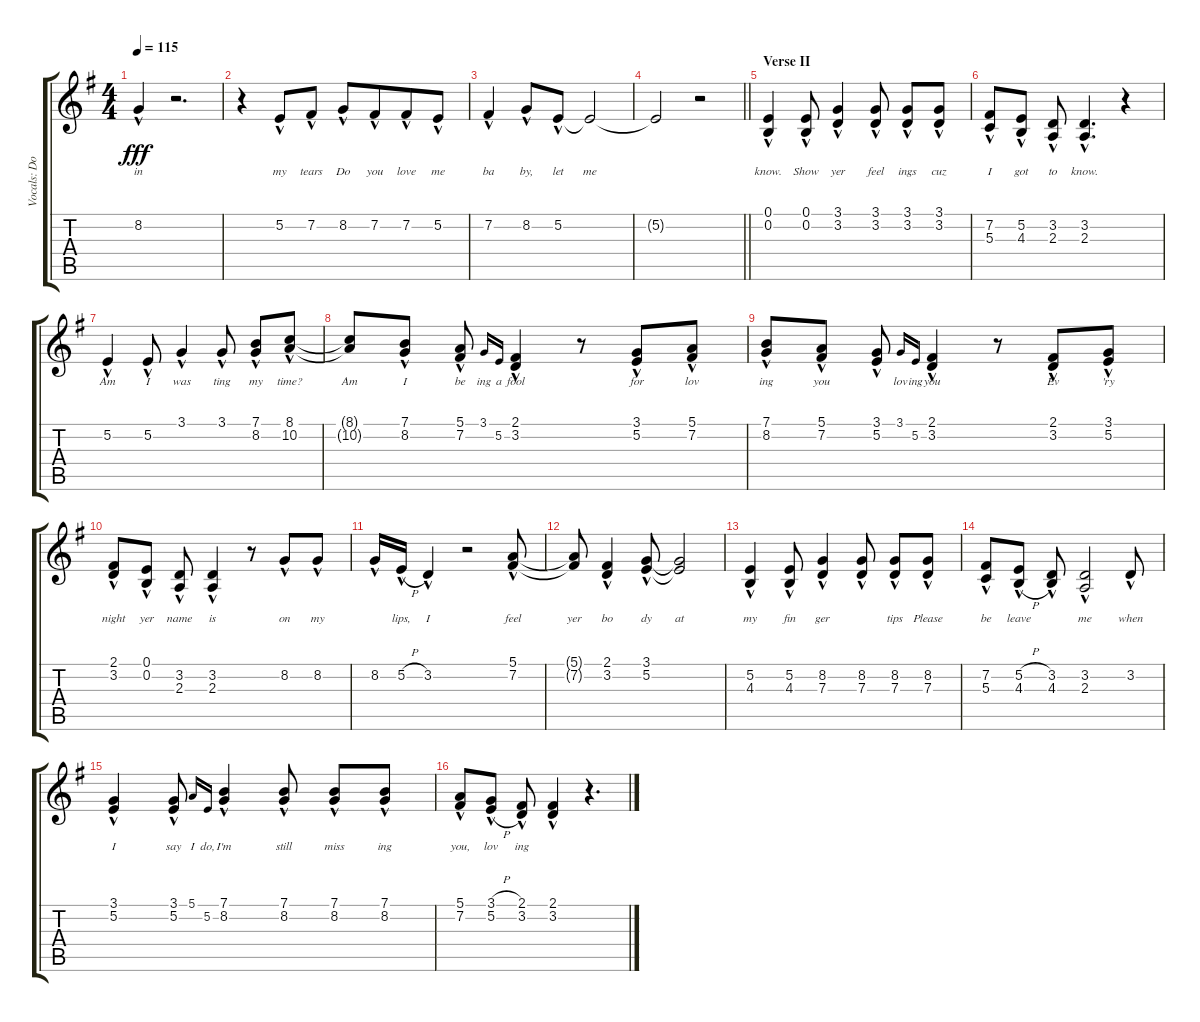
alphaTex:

\track ("Vocals: Don" "Vocals: Do") {instrument lead2sawtooth}
\staff {score tabs}
\tuning (E4 B3 G3 D3 A2 E2) {hide}
\ts (4 4)
\tempo 115
\clef g2
\ks g
8.2{hac}.4{lyrics (0 "in") lyrics (1 "") lyrics (2 "") lyrics (3 "") lyrics (4 "") dy fff} r.2{d} |
r.4 5.2{hac}.8{lyrics (0 "my") lyrics (1 "") lyrics (2 "") lyrics (3 "") lyrics (4 "")} 7.2{hac}.8{lyrics (0 "tears") lyrics (1 "") lyrics (2 "") lyrics (3 "") lyrics (4 "")} 8.2{hac}.8{lyrics (0 "Do") lyrics (1 "") lyrics (2 "") lyrics (3 "") lyrics (4 "")} 7.2{hac}.8{lyrics (0 "you") lyrics (1 "") lyrics (2 "") lyrics (3 "") lyrics (4 "") beam merge} 7.2{hac}.8{lyrics (0 "love") lyrics (1 "") lyrics (2 "") lyrics (3 "") lyrics (4 "")} 5.2{hac}.8{lyrics (0 "me") lyrics (1 "") lyrics (2 "") lyrics (3 "") lyrics (4 "")} |
7.2{hac}.4{lyrics (0 "ba") lyrics (1 "") lyrics (2 "") lyrics (3 "") lyrics (4 "")} 8.2{hac}.8{lyrics (0 "by,") lyrics (1 "") lyrics (2 "") lyrics (3 "") lyrics (4 "")} 5.2{hac}.8{lyrics (0 "let") lyrics (1 "") lyrics (2 "") lyrics (3 "") lyrics (4 "")} 5.2{t}.2{lyrics (0 "me") lyrics (1 "") lyrics (2 "") lyrics (3 "") lyrics (4 "")} |
\barLineRight lightlight
5.2{t}.2{lyrics (0 "") lyrics (1 "") lyrics (2 "") lyrics (3 "") lyrics (4 "")} r.2 |
\section ("" "Verse II")
(0.1{hac} 0.2{hac}).4{lyrics (0 "know.") lyrics (1 "") lyrics (2 "") lyrics (3 "") lyrics (4 "")} (0.1{hac} 0.2{hac}).8{lyrics (0 "Show") lyrics (1 "") lyrics (2 "") lyrics (3 "") lyrics (4 "")} (3.1{hac} 3.2{hac}).4{lyrics (0 "yer") lyrics (1 "") lyrics (2 "") lyrics (3 "") lyrics (4 "")} (3.1{hac} 3.2{hac}).8{lyrics (0 "feel") lyrics (1 "") lyrics (2 "") lyrics (3 "") lyrics (4 "")} (3.1{hac} 3.2{hac}).8{lyrics (0 "ings") lyrics (1 "") lyrics (2 "") lyrics (3 "") lyrics (4 "")} (3.1{hac} 3.2{hac}).8{lyrics (0 "cuz") lyrics (1 "") lyrics (2 "") lyrics (3 "") lyrics (4 "")} |
(7.2{hac} 5.3{hac}).8{lyrics (0 "I") lyrics (1 "") lyrics (2 "") lyrics (3 "") lyrics (4 "")} (5.2{hac} 4.3{hac}).8{lyrics (0 "got") lyrics (1 "") lyrics (2 "") lyrics (3 "") lyrics (4 "")} (3.2{hac} 2.3{hac}).8{lyrics (0 "to") lyrics (1 "") lyrics (2 "") lyrics (3 "") lyrics (4 "")} (3.2{hac} 2.3{hac}).4{d lyrics (0 "know.") lyrics (1 "") lyrics (2 "") lyrics (3 "") lyrics (4 "")} r.4 |
5.2{hac}.4{lyrics (0 "Am") lyrics (1 "") lyrics (2 "") lyrics (3 "") lyrics (4 "")} 5.2{hac}.8{lyrics (0 "I") lyrics (1 "") lyrics (2 "") lyrics (3 "") lyrics (4 "")} 3.1{hac}.4{lyrics (0 "was") lyrics (1 "") lyrics (2 "") lyrics (3 "") lyrics (4 "")} 3.1{hac}.8{lyrics (0 "ting") lyrics (1 "") lyrics (2 "") lyrics (3 "") lyrics (4 "")} (7.1{hac} 8.2{hac}).8{lyrics (0 "my") lyrics (1 "") lyrics (2 "") lyrics (3 "") lyrics (4 "")} (8.1{hac} 10.2{hac}).8{lyrics (0 "time?") lyrics (1 "") lyrics (2 "") lyrics (3 "") lyrics (4 "")} |
(8.1{t} 10.2{t}).8{lyrics (0 "Am") lyrics (1 "") lyrics (2 "") lyrics (3 "") lyrics (4 "")} (7.1{hac} 8.2{hac}).8{lyrics (0 "I") lyrics (1 "") lyrics (2 "") lyrics (3 "") lyrics (4 "")} (5.1{hac} 7.2{hac}).8{lyrics (0 "be") lyrics (1 "") lyrics (2 "") lyrics (3 "") lyrics (4 "")} 3.1.16{lyrics (0 "ing") lyrics (1 "") lyrics (2 "") lyrics (3 "") lyrics (4 "") gr onbeat} 5.2.16{lyrics (0 "a") lyrics (1 "") lyrics (2 "") lyrics (3 "") lyrics (4 "") gr onbeat} (2.1{hac} 3.2{hac}).4{lyrics (0 "fool") lyrics (1 "") lyrics (2 "") lyrics (3 "") lyrics (4 "")} r.8 (3.1{hac} 5.2{hac}).8{lyrics (0 "for") lyrics (1 "") lyrics (2 "") lyrics (3 "") lyrics (4 "")} (5.1{hac} 7.2{hac}).8{lyrics (0 "lov") lyrics (1 "") lyrics (2 "") lyrics (3 "") lyrics (4 "")} |
(7.1{hac} 8.2{hac}).8{lyrics (0 "ing") lyrics (1 "") lyrics (2 "") lyrics (3 "") lyrics (4 "")} (5.1{hac} 7.2{hac}).8{lyrics (0 "you") lyrics (1 "") lyrics (2 "") lyrics (3 "") lyrics (4 "")} (3.1{hac} 5.2{hac}).8{lyrics (0 "") lyrics (1 "") lyrics (2 "") lyrics (3 "") lyrics (4 "")} 3.1.16{lyrics (0 "lov") lyrics (1 "") lyrics (2 "") lyrics (3 "") lyrics (4 "") gr onbeat} 5.2.16{lyrics (0 "ing") lyrics (1 "") lyrics (2 "") lyrics (3 "") lyrics (4 "") gr onbeat} (2.1{hac} 3.2{hac}).4{lyrics (0 "you") lyrics (1 "") lyrics (2 "") lyrics (3 "") lyrics (4 "")} r.8 (2.1{hac} 3.2{hac}).8{lyrics (0 "Ev") lyrics (1 "") lyrics (2 "") lyrics (3 "") lyrics (4 "")} (3.1{hac} 5.2{hac}).8{lyrics (0 "'ry") lyrics (1 "") lyrics (2 "") lyrics (3 "") lyrics (4 "")} |
(2.1{hac} 3.2{hac}).8{lyrics (0 "night") lyrics (1 "") lyrics (2 "") lyrics (3 "") lyrics (4 "")} (0.1{hac} 0.2{hac}).8{lyrics (0 "yer") lyrics (1 "") lyrics (2 "") lyrics (3 "") lyrics (4 "")} (3.2{hac} 2.3{hac}).8{lyrics (0 "name") lyrics (1 "") lyrics (2 "") lyrics (3 "") lyrics (4 "")} (3.2{hac} 2.3{hac}).4{lyrics (0 "is") lyrics (1 "") lyrics (2 "") lyrics (3 "") lyrics (4 "")} r.8 8.2{hac}.8{lyrics (0 "on") lyrics (1 "") lyrics (2 "") lyrics (3 "") lyrics (4 "")} 8.2{hac}.8{lyrics (0 "my") lyrics (1 "") lyrics (2 "") lyrics (3 "") lyrics (4 "")} |
8.2{hac}.16{lyrics (0 "") lyrics (1 "") lyrics (2 "") lyrics (3 "") lyrics (4 "")} 5.2{h hac}.16{lyrics (0 "lips,") lyrics (1 "") lyrics (2 "") lyrics (3 "") lyrics (4 "")} 3.2{hac}.4{lyrics (0 "I") lyrics (1 "") lyrics (2 "") lyrics (3 "") lyrics (4 "")} r.2 (5.1{hac} 7.2{hac}).8{lyrics (0 "feel") lyrics (1 "") lyrics (2 "") lyrics (3 "") lyrics (4 "")} |
(5.1{t} 7.2{t}).8{lyrics (0 "yer") lyrics (1 "") lyrics (2 "") lyrics (3 "") lyrics (4 "")} (2.1{hac} 3.2{hac}).4{lyrics (0 "bo") lyrics (1 "") lyrics (2 "") lyrics (3 "") lyrics (4 "")} (3.1{hac} 5.2{hac}).8{lyrics (0 "dy") lyrics (1 "") lyrics (2 "") lyrics (3 "") lyrics (4 "")} (3.1{t} 5.2{t}).2{lyrics (0 "at") lyrics (1 "") lyrics (2 "") lyrics (3 "") lyrics (4 "")} |
(5.2{hac} 4.3{hac}).4{lyrics (0 "my") lyrics (1 "") lyrics (2 "") lyrics (3 "") lyrics (4 "")} (5.2{hac} 4.3{hac}).8{lyrics (0 "fin") lyrics (1 "") lyrics (2 "") lyrics (3 "") lyrics (4 "")} (8.2{hac} 7.3{hac}).4{lyrics (0 "ger") lyrics (1 "") lyrics (2 "") lyrics (3 "") lyrics (4 "")} (8.2{hac} 7.3{hac}).8{lyrics (0 "") lyrics (1 "") lyrics (2 "") lyrics (3 "") lyrics (4 "")} (8.2{hac} 7.3{hac}).8{lyrics (0 "tips") lyrics (1 "") lyrics (2 "") lyrics (3 "") lyrics (4 "")} (8.2{hac} 7.3{hac}).8{lyrics (0 "Please") lyrics (1 "") lyrics (2 "") lyrics (3 "") lyrics (4 "")} |
(7.2{hac} 5.3{hac}).8{lyrics (0 "be") lyrics (1 "") lyrics (2 "") lyrics (3 "") lyrics (4 "")} (5.2{h hac} 4.3{h hac}).8{lyrics (0 "leave") lyrics (1 "") lyrics (2 "") lyrics (3 "") lyrics (4 "")} (3.2{hac} 4.3{hac}).8{lyrics (0 "") lyrics (1 "") lyrics (2 "") lyrics (3 "") lyrics (4 "")} (3.2{hac} 2.3{hac}).2{lyrics (0 "me") lyrics (1 "") lyrics (2 "") lyrics (3 "") lyrics (4 "")} 3.2{hac}.8{lyrics (0 "when") lyrics (1 "") lyrics (2 "") lyrics (3 "") lyrics (4 "")} |
(3.1{hac} 5.2{hac}).4{lyrics (0 "I") lyrics (1 "") lyrics (2 "") lyrics (3 "") lyrics (4 "")} (3.1{hac} 5.2{hac}).8{lyrics (0 "say") lyrics (1 "") lyrics (2 "") lyrics (3 "") lyrics (4 "")} 5.1.16{lyrics (0 "I") lyrics (1 "") lyrics (2 "") lyrics (3 "") lyrics (4 "") gr onbeat} 5.2.16{lyrics (0 "do,") lyrics (1 "") lyrics (2 "") lyrics (3 "") lyrics (4 "") gr onbeat} (7.1{hac} 8.2{hac}).4{lyrics (0 "I'm") lyrics (1 "") lyrics (2 "") lyrics (3 "") lyrics (4 "")} (7.1{hac} 8.2{hac}).8{lyrics (0 "still") lyrics (1 "") lyrics (2 "") lyrics (3 "") lyrics (4 "")} (7.1{hac} 8.2{hac}).8{lyrics (0 "miss") lyrics (1 "") lyrics (2 "") lyrics (3 "") lyrics (4 "")} (7.1{hac} 8.2{hac}).8{lyrics (0 "ing") lyrics (1 "") lyrics (2 "") lyrics (3 "") lyrics (4 "")} |
(5.1{hac} 7.2{hac}).8{lyrics (0 "you,") lyrics (1 "") lyrics (2 "") lyrics (3 "") lyrics (4 "")} (3.1{h hac} 5.2{h hac}).8{lyrics (0 "lov") lyrics (1 "") lyrics (2 "") lyrics (3 "") lyrics (4 "")} (2.1{hac} 3.2{hac}).8{lyrics (0 "ing") lyrics (1 "") lyrics (2 "") lyrics (3 "") lyrics (4 "")} (2.1{hac} 3.2{hac}).4{lyrics (0 "") lyrics (1 "") lyrics (2 "") lyrics (3 "") lyrics (4 "")} r.4{d}
